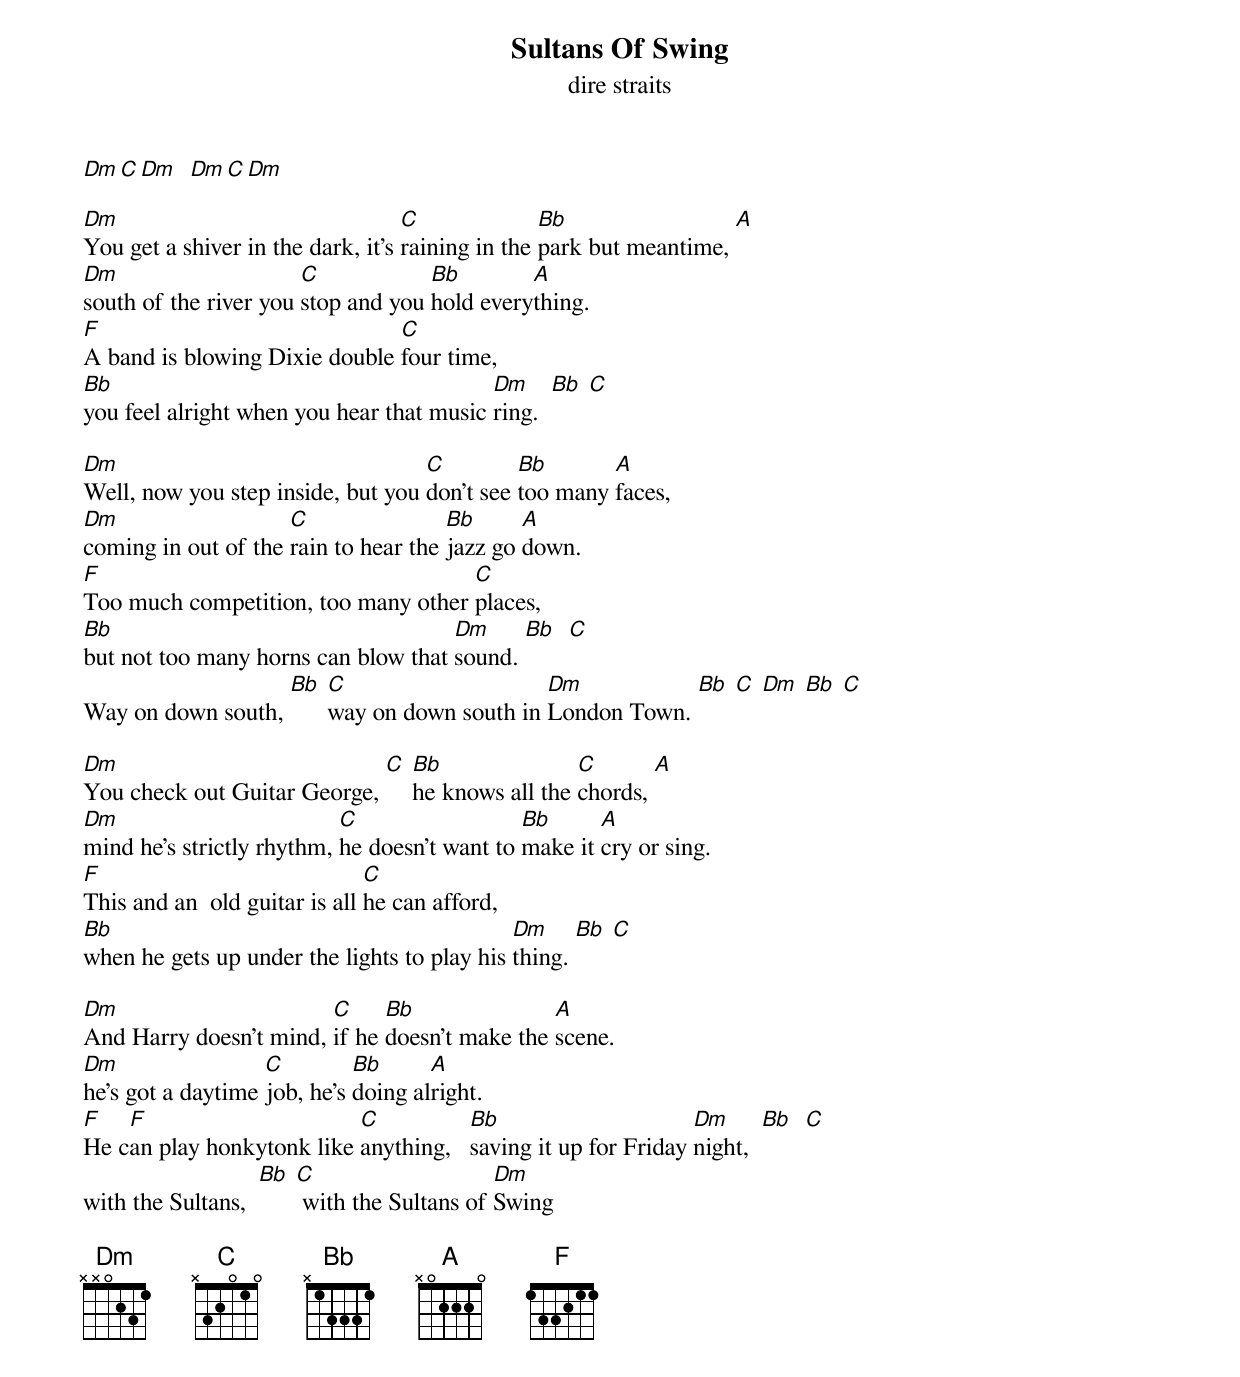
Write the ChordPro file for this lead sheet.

{title: Sultans Of Swing}
{subtitle: dire straits}

[Dm][C][Dm]  [Dm][C][Dm]

[Dm]You get a shiver in the dark, it's [C]raining in the [Bb]park but meantime, [A]
[Dm]south of the river you [C]stop and you [Bb]hold every[A]thing.
[F]A band is blowing Dixie double [C]four time,
[Bb]you feel alright when you hear that music [Dm]ring.  [Bb] [C]

[Dm]Well, now you step inside, but you [C]don't see [Bb]too many [A]faces,
[Dm]coming in out of the [C]rain to hear the [Bb]jazz go [A]down.
[F]Too much competition, too many other [C]places,
[Bb]but not too many horns can blow that [Dm]sound. [Bb]  [C]
Way on down south, [Bb] [C]way on down south in [Dm]London Town. [Bb] [C] [Dm] [Bb] [C]

[Dm]You check out Guitar George, [C] [Bb]he knows all the [C]chords, [A]
[Dm]mind he's strictly rhythm, [C]he doesn't want to [Bb]make it [A]cry or sing.
[F]This and an  old guitar is all [C]he can afford,
[Bb]when he gets up under the lights to play his [Dm]thing. [Bb] [C]

[Dm]And Harry doesn't mind, [C]if he [Bb]doesn't make the [A]scene.
[Dm]he's got a daytime [C]job, he's [Bb]doing al[A]right.
[F]He c[F]an play honkytonk like [C]anything,   [Bb]saving it up for Friday [Dm]night,  [Bb]  [C]
with the Sultans,  [Bb] [C] with the Sultans of [Dm]Swing

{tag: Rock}
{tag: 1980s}
